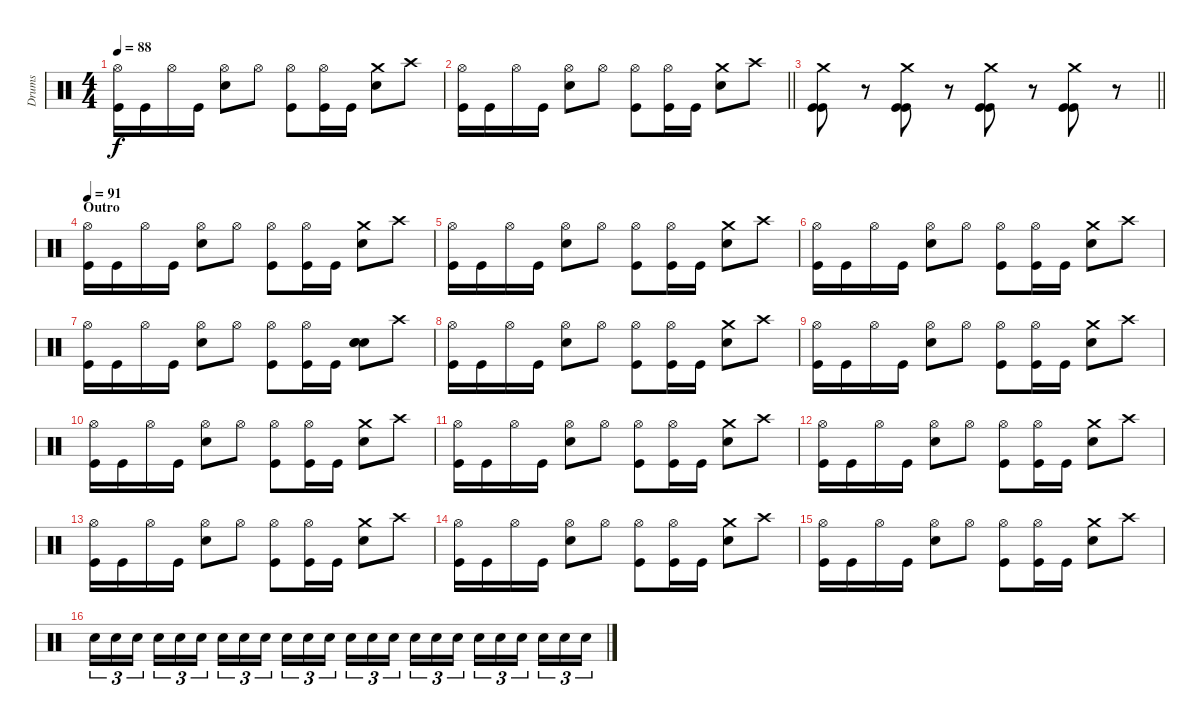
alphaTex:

\track ("Drums" "Drums") {instrument percussion}
\staff {score}
\articulation defaults
\ts (4 4)
\tempo 88
\clef neutral
\ks c
("Hi-Hat (open)" "Kick (hit)").16{dy f} "Kick (hit)".16 "Hi-Hat (open)".16 "Kick (hit)".16 ("Hi-Hat (open)" "Snare (hit) 2").8 "Hi-Hat (open)".8 ("Hi-Hat (open)" "Kick (hit)").8 ("Hi-Hat (open)" "Kick (hit)").16 "Kick (hit)".16 ("Crash medium (hit)" "Snare (hit) 2").8 "Crash high (hit)".8 |
\barLineRight lightlight
("Hi-Hat (open)" "Kick (hit)").16 "Kick (hit)".16 "Hi-Hat (open)".16 "Kick (hit)".16 ("Hi-Hat (open)" "Snare (hit) 2").8 "Hi-Hat (open)".8 ("Hi-Hat (open)" "Kick (hit)").8 ("Hi-Hat (open)" "Kick (hit)").16 "Kick (hit)".16 ("Crash medium (hit)" "Snare (hit) 2").8 "Crash high (hit)".8 |
\barLineRight lightlight
("Crash medium (hit)" "Kick (hit)" "Kick (hit)").8 r.8 ("Crash medium (hit)" "Kick (hit)" "Kick (hit)").8 r.8 ("Crash medium (hit)" "Kick (hit)" "Kick (hit)").8 r.8 ("Crash medium (hit)" "Kick (hit)" "Kick (hit)").8 r.8 |
\section ("" "Outro")
\tempo 91
("Hi-Hat (open)" "Kick (hit)").16 "Kick (hit)".16 "Hi-Hat (open)".16 "Kick (hit)".16 ("Hi-Hat (open)" "Snare (hit) 2").8 "Hi-Hat (open)".8 ("Hi-Hat (open)" "Kick (hit)").8 ("Hi-Hat (open)" "Kick (hit)").16 "Kick (hit)".16 ("Crash medium (hit)" "Snare (hit) 2").8 "Crash high (hit)".8 |
("Hi-Hat (open)" "Kick (hit)").16 "Kick (hit)".16 "Hi-Hat (open)".16 "Kick (hit)".16 ("Hi-Hat (open)" "Snare (hit) 2").8 "Hi-Hat (open)".8 ("Hi-Hat (open)" "Kick (hit)").8 ("Hi-Hat (open)" "Kick (hit)").16 "Kick (hit)".16 ("Crash medium (hit)" "Snare (hit) 2").8 "Crash high (hit)".8 |
("Hi-Hat (open)" "Kick (hit)").16 "Kick (hit)".16 "Hi-Hat (open)".16 "Kick (hit)".16 ("Hi-Hat (open)" "Snare (hit) 2").8 "Hi-Hat (open)".8 ("Hi-Hat (open)" "Kick (hit)").8 ("Hi-Hat (open)" "Kick (hit)").16 "Kick (hit)".16 ("Crash medium (hit)" "Snare (hit) 2").8 "Crash high (hit)".8 |
("Hi-Hat (open)" "Kick (hit)").16 "Kick (hit)".16 "Hi-Hat (open)".16 "Kick (hit)".16 ("Hi-Hat (open)" "Snare (hit) 2").8 "Hi-Hat (open)".8 ("Hi-Hat (open)" "Kick (hit)").8 ("Hi-Hat (open)" "Kick (hit)").16 "Kick (hit)".16 ("Electric Snare (hit)" "Snare (hit) 2" "Electric Snare (hit)").8 "Crash high (hit)".8 |
("Hi-Hat (open)" "Kick (hit)").16 "Kick (hit)".16 "Hi-Hat (open)".16 "Kick (hit)".16 ("Hi-Hat (open)" "Snare (hit) 2").8 "Hi-Hat (open)".8 ("Hi-Hat (open)" "Kick (hit)").8 ("Hi-Hat (open)" "Kick (hit)").16 "Kick (hit)".16 ("Crash medium (hit)" "Snare (hit) 2").8 "Crash high (hit)".8 |
("Hi-Hat (open)" "Kick (hit)").16 "Kick (hit)".16 "Hi-Hat (open)".16 "Kick (hit)".16 ("Hi-Hat (open)" "Snare (hit) 2").8 "Hi-Hat (open)".8 ("Hi-Hat (open)" "Kick (hit)").8 ("Hi-Hat (open)" "Kick (hit)").16 "Kick (hit)".16 ("Crash medium (hit)" "Snare (hit) 2").8 "Crash high (hit)".8 |
("Hi-Hat (open)" "Kick (hit)").16 "Kick (hit)".16 "Hi-Hat (open)".16 "Kick (hit)".16 ("Hi-Hat (open)" "Snare (hit) 2").8 "Hi-Hat (open)".8 ("Hi-Hat (open)" "Kick (hit)").8 ("Hi-Hat (open)" "Kick (hit)").16 "Kick (hit)".16 ("Crash medium (hit)" "Snare (hit) 2").8 "Crash high (hit)".8 |
("Hi-Hat (open)" "Kick (hit)").16 "Kick (hit)".16 "Hi-Hat (open)".16 "Kick (hit)".16 ("Hi-Hat (open)" "Snare (hit) 2").8 "Hi-Hat (open)".8 ("Hi-Hat (open)" "Kick (hit)").8 ("Hi-Hat (open)" "Kick (hit)").16 "Kick (hit)".16 ("Crash medium (hit)" "Snare (hit) 2").8 "Crash high (hit)".8 |
("Hi-Hat (open)" "Kick (hit)").16 "Kick (hit)".16 "Hi-Hat (open)".16 "Kick (hit)".16 ("Hi-Hat (open)" "Snare (hit) 2").8 "Hi-Hat (open)".8 ("Hi-Hat (open)" "Kick (hit)").8 ("Hi-Hat (open)" "Kick (hit)").16 "Kick (hit)".16 ("Crash medium (hit)" "Snare (hit) 2").8 "Crash high (hit)".8 |
("Hi-Hat (open)" "Kick (hit)").16 "Kick (hit)".16 "Hi-Hat (open)".16 "Kick (hit)".16 ("Hi-Hat (open)" "Snare (hit) 2").8 "Hi-Hat (open)".8 ("Hi-Hat (open)" "Kick (hit)").8 ("Hi-Hat (open)" "Kick (hit)").16 "Kick (hit)".16 ("Crash medium (hit)" "Snare (hit) 2").8 "Crash high (hit)".8 |
("Hi-Hat (open)" "Kick (hit)").16 "Kick (hit)".16 "Hi-Hat (open)".16 "Kick (hit)".16 ("Hi-Hat (open)" "Snare (hit) 2").8 "Hi-Hat (open)".8 ("Hi-Hat (open)" "Kick (hit)").8 ("Hi-Hat (open)" "Kick (hit)").16 "Kick (hit)".16 ("Crash medium (hit)" "Snare (hit) 2").8 "Crash high (hit)".8 |
("Hi-Hat (open)" "Kick (hit)").16 "Kick (hit)".16 "Hi-Hat (open)".16 "Kick (hit)".16 ("Hi-Hat (open)" "Snare (hit) 2").8 "Hi-Hat (open)".8 ("Hi-Hat (open)" "Kick (hit)").8 ("Hi-Hat (open)" "Kick (hit)").16 "Kick (hit)".16 ("Crash medium (hit)" "Snare (hit) 2").8 "Crash high (hit)".8 |
"Snare (hit) 2".16{tu (3 2)} "Snare (hit) 2".16{tu (3 2)} "Snare (hit) 2".16{tu (3 2) beam splitsecondary} "Snare (hit) 2".16{tu (3 2)} "Snare (hit) 2".16{tu (3 2)} "Snare (hit) 2".16{tu (3 2)} "Snare (hit) 2".16{tu (3 2)} "Snare (hit) 2".16{tu (3 2)} "Snare (hit) 2".16{tu (3 2) beam splitsecondary} "Snare (hit) 2".16{tu (3 2)} "Snare (hit) 2".16{tu (3 2)} "Snare (hit) 2".16{tu (3 2)} "Snare (hit) 2".16{tu (3 2)} "Snare (hit) 2".16{tu (3 2)} "Snare (hit) 2".16{tu (3 2) beam splitsecondary} "Snare (hit) 2".16{tu (3 2)} "Snare (hit) 2".16{tu (3 2)} "Snare (hit) 2".16{tu (3 2)} "Snare (hit) 2".16{tu (3 2)} "Snare (hit) 2".16{tu (3 2)} "Snare (hit) 2".16{tu (3 2) beam splitsecondary} "Snare (hit) 2".16{tu (3 2)} "Snare (hit) 2".16{tu (3 2)} "Snare (hit) 2".16{tu (3 2)}
